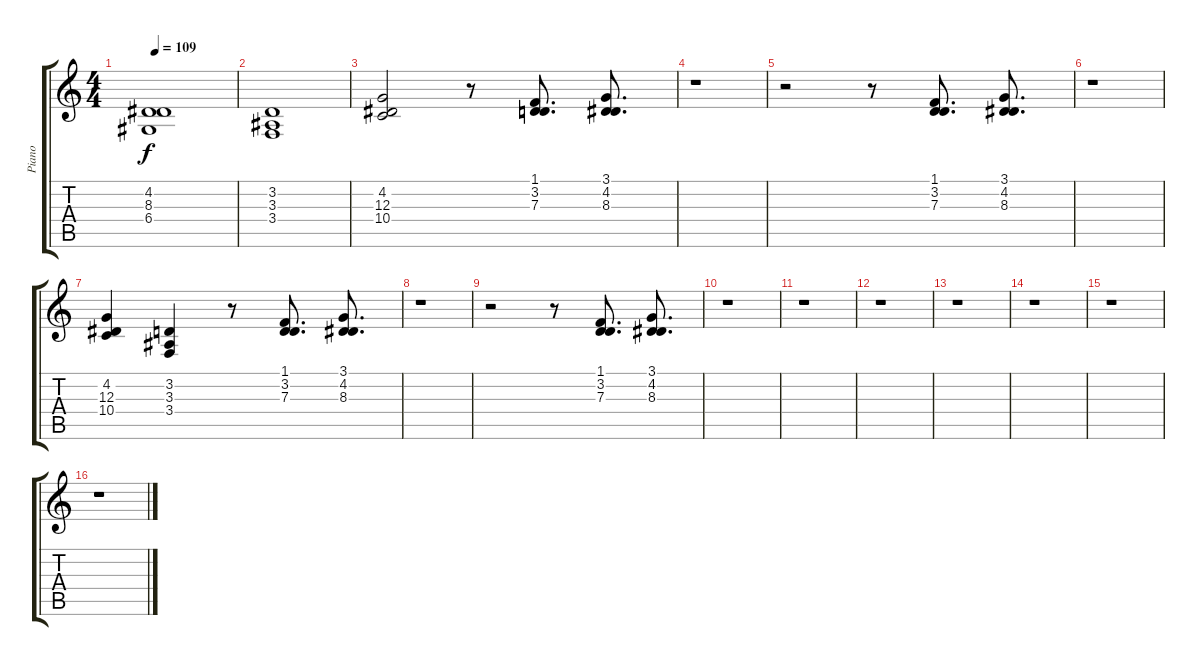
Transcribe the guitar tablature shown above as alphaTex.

\track ("Piano" "Piano") {instrument brightacousticpiano}
\staff {score tabs}
\tuning (E4 B3 G3 D3 A2 E2) {hide}
\ts (4 4)
\tempo 109
\clef g2
\ks c
(4.2 8.3 6.4).1{dy f} |
(3.2 3.3 3.4).1 |
(4.2 12.3 10.4).2 r.8 (1.1 3.2 7.3).8{d} (3.1 4.2 8.3).8{d} |
r.1 |
r.2 r.8 (1.1 3.2 7.3).8{d} (3.1 4.2 8.3).8{d} |
r.1 |
(4.2 12.3 10.4).4 (3.2 3.3 3.4).4 r.8 (1.1 3.2 7.3).8{d} (3.1 4.2 8.3).8{d} |
r.1 |
r.2 r.8 (1.1 3.2 7.3).8{d} (3.1 4.2 8.3).8{d} |
r.1 |
r.1 |
r.1 |
r.1 |
r.1 |
r.1 |
r.1
